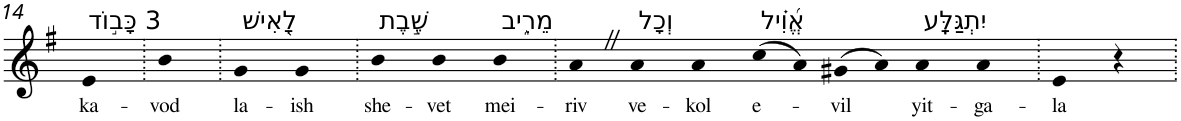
**kern	**text
*part1	*part1
*staff1	*staff1
*I"Piano	*
*I'Pno	*
!!LO:PB:g=z
*clefG2	*
*k[f#]	*
*G:	*
=14	=14
!LO:TX:a:t=3 כָּב֣וֹד	!
!	!LO:LY:b
4e	ka-
=15.	=15.
!	!LO:LY:b
4b	-vod
=16.	=16.
!LO:TX:a:t=לָ֭אִישׁ	!
!	!LO:LY:b
4g	la-
!	!LO:LY:b
4g	-ish
=17.	=17.
!LO:TX:a:t=שֶׁ֣בֶת	!
!	!LO:LY:b
4b	she-
!	!LO:LY:b
4b	-vet
!LO:TX:a:t=מֵרִ֑יב	!
!	!LO:LY:b
4b	mei-
=18.	=18.
!	!LO:LY:b
4aZ	-riv
!LO:TX:a:t=וְכָל	!
!	!LO:LY:b
4a	ve-
!	!LO:LY:b
4a	-kol
!LO:TX:a:t=אֱ֝וִ֗יל	!
!	!LO:LY:b
(>8cc	e-
8a)	.
!	!LO:LY:b
(>8g#X	-vil
8a)	.
!LO:TX:a:t=יִתְגַּלָּֽע	!
!	!LO:LY:b
4a	yit-
!	!LO:LY:b
4a	-ga-
=19.	=19.
!	!LO:LY:b
4e	-la
4r	.
=.	=.
*-	*-
